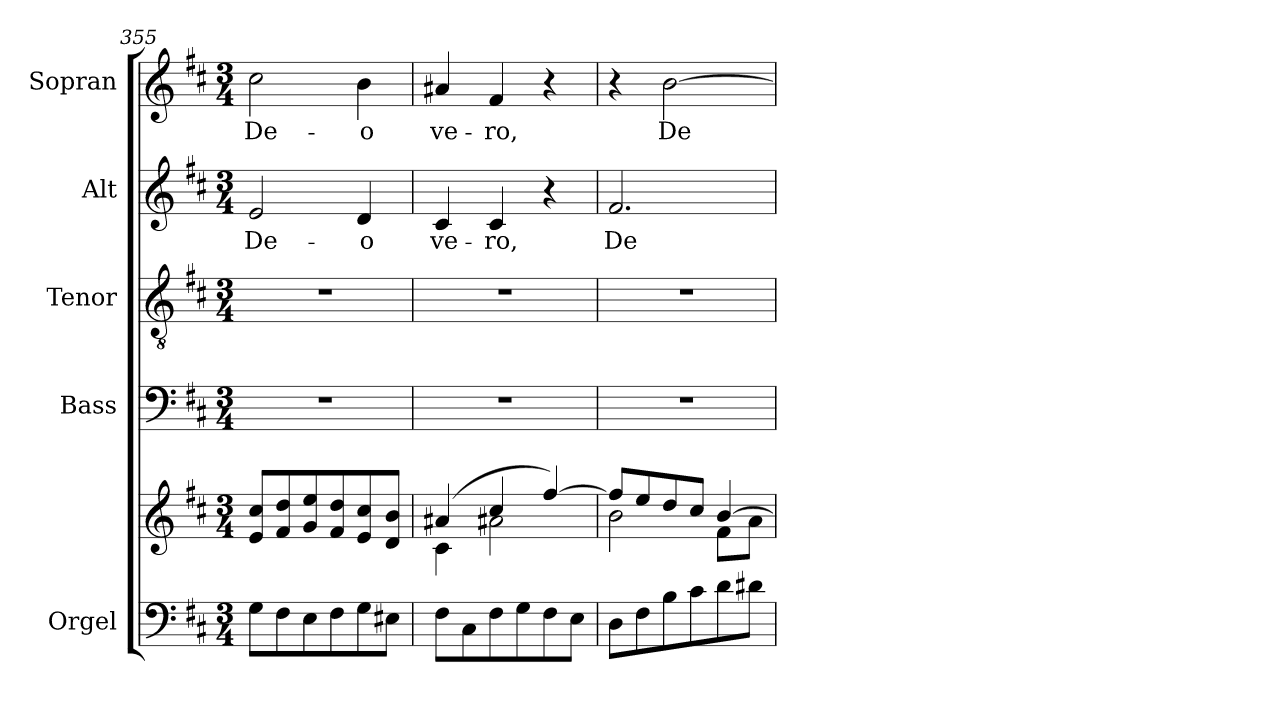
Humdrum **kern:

**kern	**kern	**kern	**kern	**kern	**text	**kern	**text
*part5	*part5	*part4	*part3	*part2	*part2	*part1	*part1
*staff6	*staff5	*staff4	*staff3	*staff2	*staff2	*staff1	*staff1
*I"Orgel	*	*I"Bass	*I"Tenor	*I"Alt	*	*I"Sopran	*
*I'Org.	*	*I'B.	*I'T.	*I'A.	*	*I'S.	*
*clefF4	*clefG2	*clefF4	*clefGv2	*clefG2	*	*clefG2	*
*k[f#c#]	*k[f#c#]	*k[f#c#]	*k[f#c#]	*k[f#c#]	*	*k[f#c#]	*
*D:	*D:	*D:	*D:	*D:	*	*D:	*
*M3/4	*M3/4	*M3/4	*M3/4	*M3/4	*	*M3/4	*
=355	=355	=355	=355	=355	=355	=355	=355
!	!	!	!	!	!LO:LY:b	!	!LO:LY:b
8G\L	8e/ 8cc#/L	2.r	2.r	2e/	De-	2cc#\	De-
8F#\	8f#/ 8dd/	.	.	.	.	.	.
8E\	8g/ 8ee/	.	.	.	.	.	.
8F#\	8f#/ 8dd/	.	.	.	.	.	.
!	!	!	!	!	!LO:LY:b	!	!LO:LY:b
8G\	8e/ 8cc#/	.	.	4d/	-o	4b\	-o
8E#X\J	8d/ 8b/J	.	.	.	.	.	.
=356	=356	=356	=356	=356	=356	=356	=356
*	*^	*	*	*	*	*	*
!	!	!	!	!	!	!LO:LY:b	!	!LO:LY:b
8F#\L	(4a#X/	4c#\	2.r	2.r	4c#/	ve-	4a#X/	ve-
8C#\	.	.	.	.	.	.	.	.
!	!	!	!	!	!	!LO:LY:b	!	!LO:LY:b
8F#\	4cc#/	2a#X\	.	.	4c#/	-ro,	4f#/	-ro,
8G\	.	.	.	.	.	.	.	.
8F#\	[>4ff#/)	.	.	.	4r	.	4r	.
8E\J	.	.	.	.	.	.	.	.
=357	=357	=357	=357	=357	=357	=357	=357	=357
!	!	!	!	!	!	!LO:LY:b	!	!
8D\L	8ff#/L]	2b\	2.r	2.r	2.f#/	De-	4r	.
8F#\	8ee/	.	.	.	.	.	.	.
!	!	!	!	!	!	!	!	!LO:LY:b
8B\	8dd/	.	.	.	.	.	[2b\	De-
8c#\	8cc#/J	.	.	.	.	.	.	.
8d\	[>4b/	8f#\L	.	.	.	.	.	.
8d#X\J	.	8a\J	.	.	.	.	.	.
*	*v	*v	*	*	*	*	*	*
=	=	=	=	=	=	=	=
*-	*-	*-	*-	*-	*-	*-	*-
